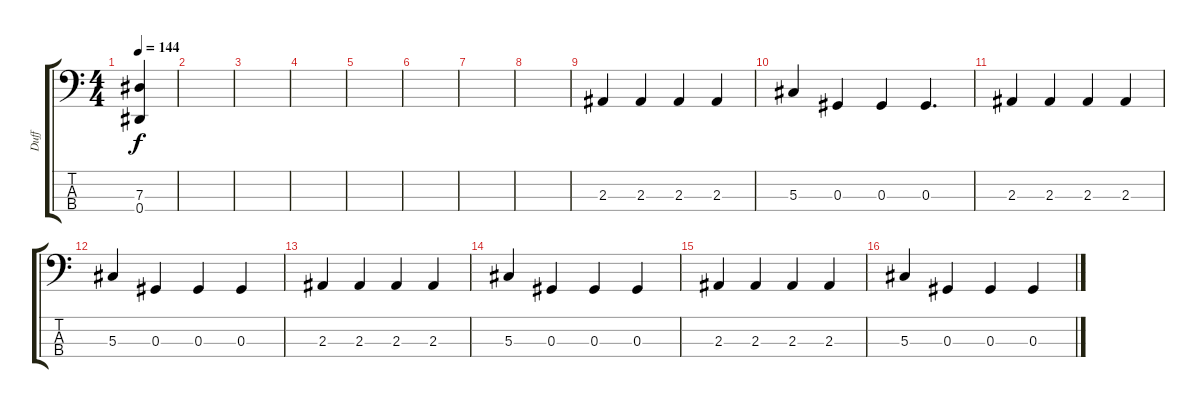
\track ("Duff" "Duff") {instrument electricbassfinger}
\staff {score tabs}
\tuning (Gb2 Db2 Ab1 Eb1) {hide}
\ts (4 4)
\tempo 144
\clef f4
\ks c
(7.3 0.4).4{dy f} |
|
|
|
|
|
|
|
2.3.4 2.3.4 2.3.4 2.3.4 |
5.3.4 0.3.4 0.3.4 0.3.4{d} |
2.3.4 2.3.4 2.3.4 2.3.4 |
5.3.4 0.3.4 0.3.4 0.3.4 |
2.3.4 2.3.4 2.3.4 2.3.4 |
5.3.4 0.3.4 0.3.4 0.3.4 |
2.3.4 2.3.4 2.3.4 2.3.4 |
5.3.4 0.3.4 0.3.4 0.3.4
